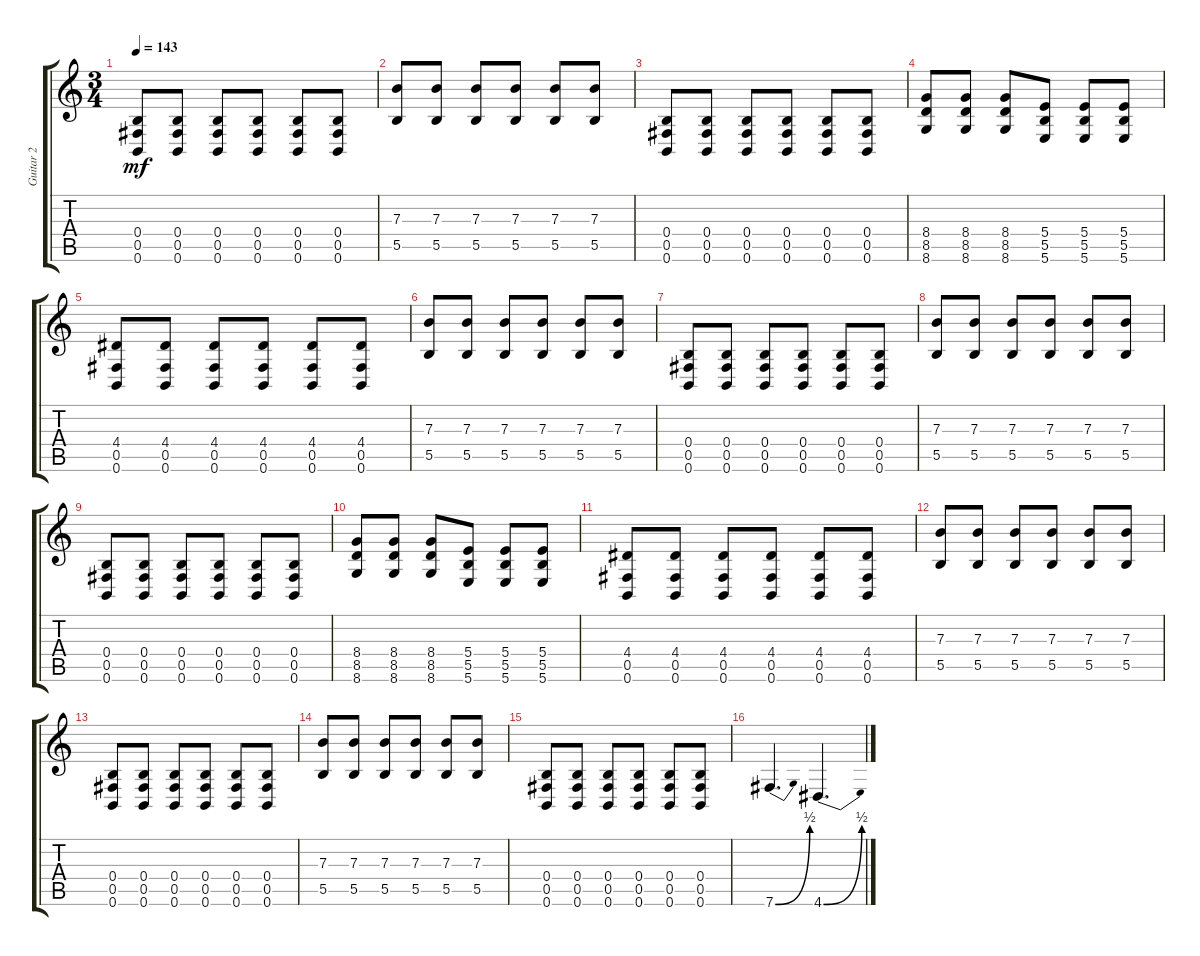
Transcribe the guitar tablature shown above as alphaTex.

\track ("Guitar 2" "Guitar 2") {instrument distortionguitar}
\staff {score tabs}
\tuning (Db4 Ab3 E3 B2 Gb2 B1) {hide}
\ts (3 4)
\tempo 143
\clef g2
\ks c
(0.4 0.5 0.6).8{dy mf} (0.4 0.5 0.6).8 (0.4 0.5 0.6).8 (0.4 0.5 0.6).8 (0.4 0.5 0.6).8 (0.4 0.5 0.6).8 |
(7.3 5.5).8 (7.3 5.5).8 (7.3 5.5).8 (7.3 5.5).8 (7.3 5.5).8 (7.3 5.5).8 |
(0.4 0.5 0.6).8 (0.4 0.5 0.6).8 (0.4 0.5 0.6).8 (0.4 0.5 0.6).8 (0.4 0.5 0.6).8 (0.4 0.5 0.6).8 |
(8.4 8.5 8.6).8 (8.4 8.5 8.6).8 (8.4 8.5 8.6).8 (5.4 5.5 5.6).8 (5.4 5.5 5.6).8 (5.4 5.5 5.6).8 |
(4.4 0.5 0.6).8 (4.4 0.5 0.6).8 (4.4 0.5 0.6).8 (4.4 0.5 0.6).8 (4.4 0.5 0.6).8 (4.4 0.5 0.6).8 |
(7.3 5.5).8 (7.3 5.5).8 (7.3 5.5).8 (7.3 5.5).8 (7.3 5.5).8 (7.3 5.5).8 |
(0.4 0.5 0.6).8 (0.4 0.5 0.6).8 (0.4 0.5 0.6).8 (0.4 0.5 0.6).8 (0.4 0.5 0.6).8 (0.4 0.5 0.6).8 |
(7.3 5.5).8 (7.3 5.5).8 (7.3 5.5).8 (7.3 5.5).8 (7.3 5.5).8 (7.3 5.5).8 |
(0.4 0.5 0.6).8 (0.4 0.5 0.6).8 (0.4 0.5 0.6).8 (0.4 0.5 0.6).8 (0.4 0.5 0.6).8 (0.4 0.5 0.6).8 |
(8.4 8.5 8.6).8 (8.4 8.5 8.6).8 (8.4 8.5 8.6).8 (5.4 5.5 5.6).8 (5.4 5.5 5.6).8 (5.4 5.5 5.6).8 |
(4.4 0.5 0.6).8 (4.4 0.5 0.6).8 (4.4 0.5 0.6).8 (4.4 0.5 0.6).8 (4.4 0.5 0.6).8 (4.4 0.5 0.6).8 |
(7.3 5.5).8 (7.3 5.5).8 (7.3 5.5).8 (7.3 5.5).8 (7.3 5.5).8 (7.3 5.5).8 |
(0.4 0.5 0.6).8 (0.4 0.5 0.6).8 (0.4 0.5 0.6).8 (0.4 0.5 0.6).8 (0.4 0.5 0.6).8 (0.4 0.5 0.6).8 |
(7.3 5.5).8 (7.3 5.5).8 (7.3 5.5).8 (7.3 5.5).8 (7.3 5.5).8 (7.3 5.5).8 |
(0.4 0.5 0.6).8 (0.4 0.5 0.6).8 (0.4 0.5 0.6).8 (0.4 0.5 0.6).8 (0.4 0.5 0.6).8 (0.4 0.5 0.6).8 |
7.6{be (bend 0 0 60 2)}.4{d} 4.6{be (bend 0 0 60 2)}.4{d}
